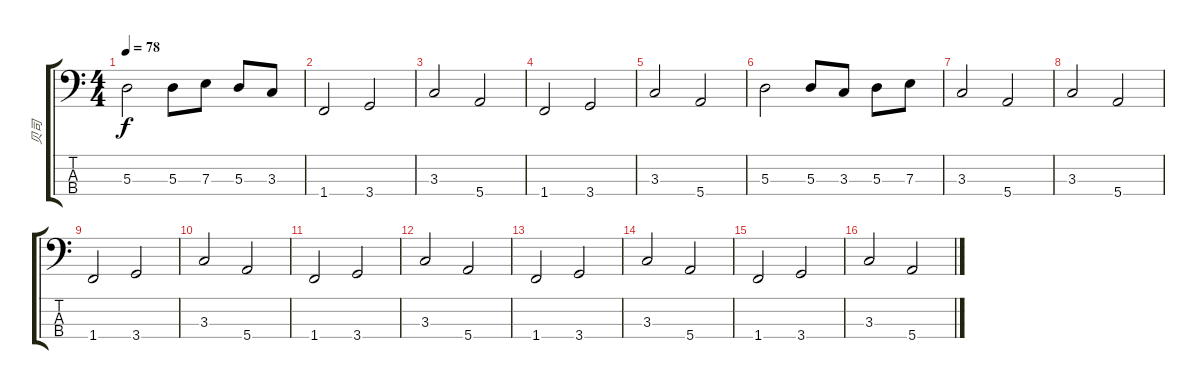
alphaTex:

\track ("贝司" "贝司") {instrument electricbassfinger}
\staff {score tabs}
\tuning (G2 D2 A1 E1) {hide}
\ts (4 4)
\tempo 78
\clef f4
\ks c
5.3.2{dy f} 5.3.8 7.3.8 5.3.8 3.3.8 |
1.4.2 3.4.2 |
3.3.2 5.4.2 |
1.4.2 3.4.2 |
3.3.2 5.4.2 |
5.3.2 5.3.8 3.3.8 5.3.8 7.3.8 |
3.3.2 5.4.2 |
3.3.2 5.4.2 |
1.4.2 3.4.2 |
3.3.2 5.4.2 |
1.4.2 3.4.2 |
3.3.2 5.4.2 |
1.4.2 3.4.2 |
3.3.2 5.4.2 |
1.4.2 3.4.2 |
3.3.2 5.4.2
